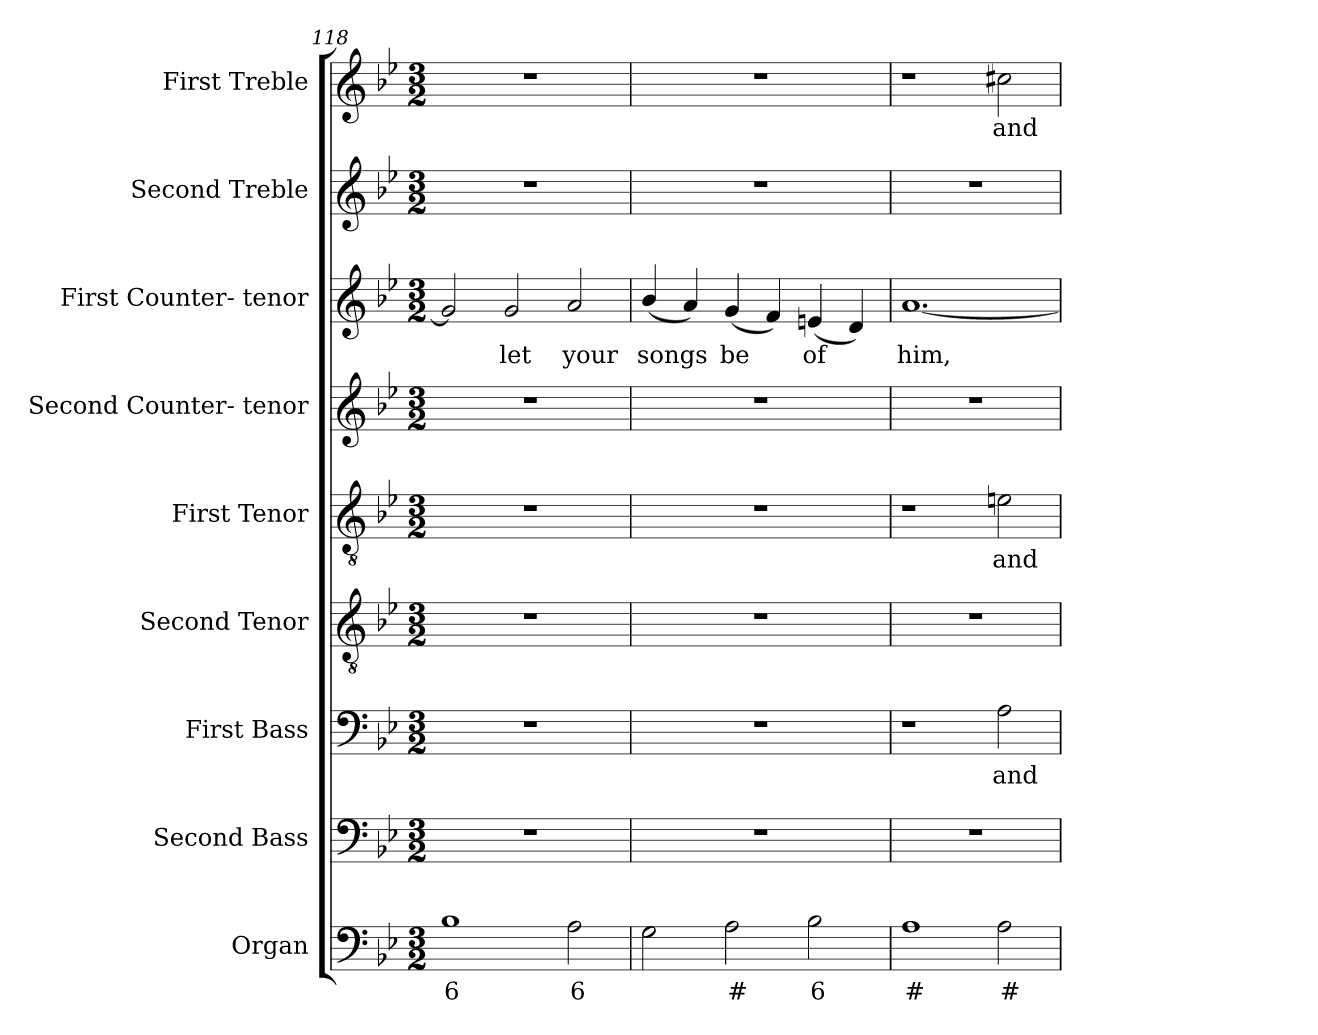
**kern	**text	**kern	**kern	**text	**kern	**kern	**text	**kern	**kern	**text	**kern	**kern	**text
*part9	*part9	*part8	*part7	*part7	*part6	*part5	*part5	*part4	*part3	*part3	*part2	*part1	*part1
*staff9	*staff9	*staff8	*staff7	*staff7	*staff6	*staff5	*staff5	*staff4	*staff3	*staff3	*staff2	*staff1	*staff1
*I"Organ	*	*I"Second Bass	*I"First Bass	*	*I"Second Tenor	*I"First Tenor	*	*I"Second Counter- tenor	*I"First Counter- tenor	*	*I"Second Treble	*I"First Treble	*
*I'Org.	*	*I'B2.	*I'B1.	*	*I'T2.	*I'T1.	*	*	*	*	*I'S2.	*	*
*clefF4	*	*clefF4	*clefF4	*	*clefGv2	*clefGv2	*	*clefG2	*clefG2	*	*clefG2	*clefG2	*
*	*	*	*	*	*ITrd7c12	*ITrd7c12	*	*	*	*	*	*	*
*k[b-e-]	*	*k[b-e-]	*k[b-e-]	*	*k[b-e-]	*k[b-e-]	*	*k[b-e-]	*k[b-e-]	*	*k[b-e-]	*k[b-e-]	*
*B-:	*	*B-:	*B-:	*	*B-:	*B-:	*	*B-:	*B-:	*	*B-:	*B-:	*
*M3/2	*	*M3/2	*M3/2	*	*M3/2	*M3/2	*	*M3/2	*M3/2	*	*M3/2	*M3/2	*
=118	=118	=118	=118	=118	=118	=118	=118	=118	=118	=118	=118	=118	=118
!	!LO:LY:b:color=#000000	!LO:N:vis=1	!LO:N:vis=1	!	!LO:N:vis=1	!LO:N:vis=1	!	!LO:N:vis=1	!	!	!LO:N:vis=1	!LO:N:vis=1	!
1B-i	6	1.r	1.r	.	1.r	1.r	.	1.r	2gi/]	.	1.r	1.r	.
!	!	!	!	!	!	!	!	!	!	!LO:LY:b:color=#000000	!	!	!
.	.	.	.	.	.	.	.	.	2gi/	let	.	.	.
!	!LO:LY:b:color=#000000	!	!	!	!	!	!	!	!	!	!	!	!
!	!	!	!	!	!	!	!	!	!	!LO:LY:b:color=#000000	!	!	!
2Ai\	6	.	.	.	.	.	.	.	2ai/	your	.	.	.
=119	=119	=119	=119	=119	=119	=119	=119	=119	=119	=119	=119	=119	=119
!	!	!LO:N:vis=1	!LO:N:vis=1	!	!LO:N:vis=1	!LO:N:vis=1	!	!LO:N:vis=1	!	!	!	!	!
!	!	!	!	!	!	!	!	!	!	!LO:LY:b:color=#000000	!LO:N:vis=1	!LO:N:vis=1	!
2Gi\	.	1.r	1.r	.	1.r	1.r	.	1.r	(4b-i/	songs	1.r	1.r	.
.	.	.	.	.	.	.	.	.	4ai/)	.	.	.	.
!	!LO:LY:b:color=#000000	!	!	!	!	!	!	!	!	!	!	!	!
!	!	!	!	!	!	!	!	!	!	!LO:LY:b:color=#000000	!	!	!
2Ai\	#	.	.	.	.	.	.	.	(4gi/	be	.	.	.
.	.	.	.	.	.	.	.	.	4fi/)	.	.	.	.
!	!LO:LY:b:color=#000000	!	!	!	!	!	!	!	!	!	!	!	!
!	!	!	!	!	!	!	!	!	!	!LO:LY:b:color=#000000	!	!	!
2B-i\	6	.	.	.	.	.	.	.	(4eni/	of	.	.	.
.	.	.	.	.	.	.	.	.	4di/)	.	.	.	.
!!LO:LB:g=z
=120	=120	=120	=120	=120	=120	=120	=120	=120	=120	=120	=120	=120	=120
!	!LO:LY:b:color=#000000	!LO:N:vis=1	!	!	!LO:N:vis=1	!	!	!LO:N:vis=1	!	!	!	!	!
!	!	!	!	!	!	!	!	!	!	!LO:LY:b:color=#000000	!LO:N:vis=1	!	!
1Ai	#	1.r	1r	.	1.r	1r	.	1.r	[1.ai	him,	1.r	1r	.
!	!LO:LY:b:color=#000000	!	!	!	!	!	!	!	!	!	!	!	!
!	!	!	!	!LO:LY:b:color=#000000	!	!	!	!	!	!	!	!	!
!	!	!	!	!	!	!	!LO:LY:b:color=#000000	!	!	!	!	!	!
!	!	!	!	!	!	!	!	!	!	!	!	!	!LO:LY:b:color=#000000
2Ai\	#	.	2Ai\	and	.	2Eni\	and	.	.	.	.	2cc#Xi\	and
=	=	=	=	=	=	=	=	=	=	=	=	=	=
*-	*-	*-	*-	*-	*-	*-	*-	*-	*-	*-	*-	*-	*-
